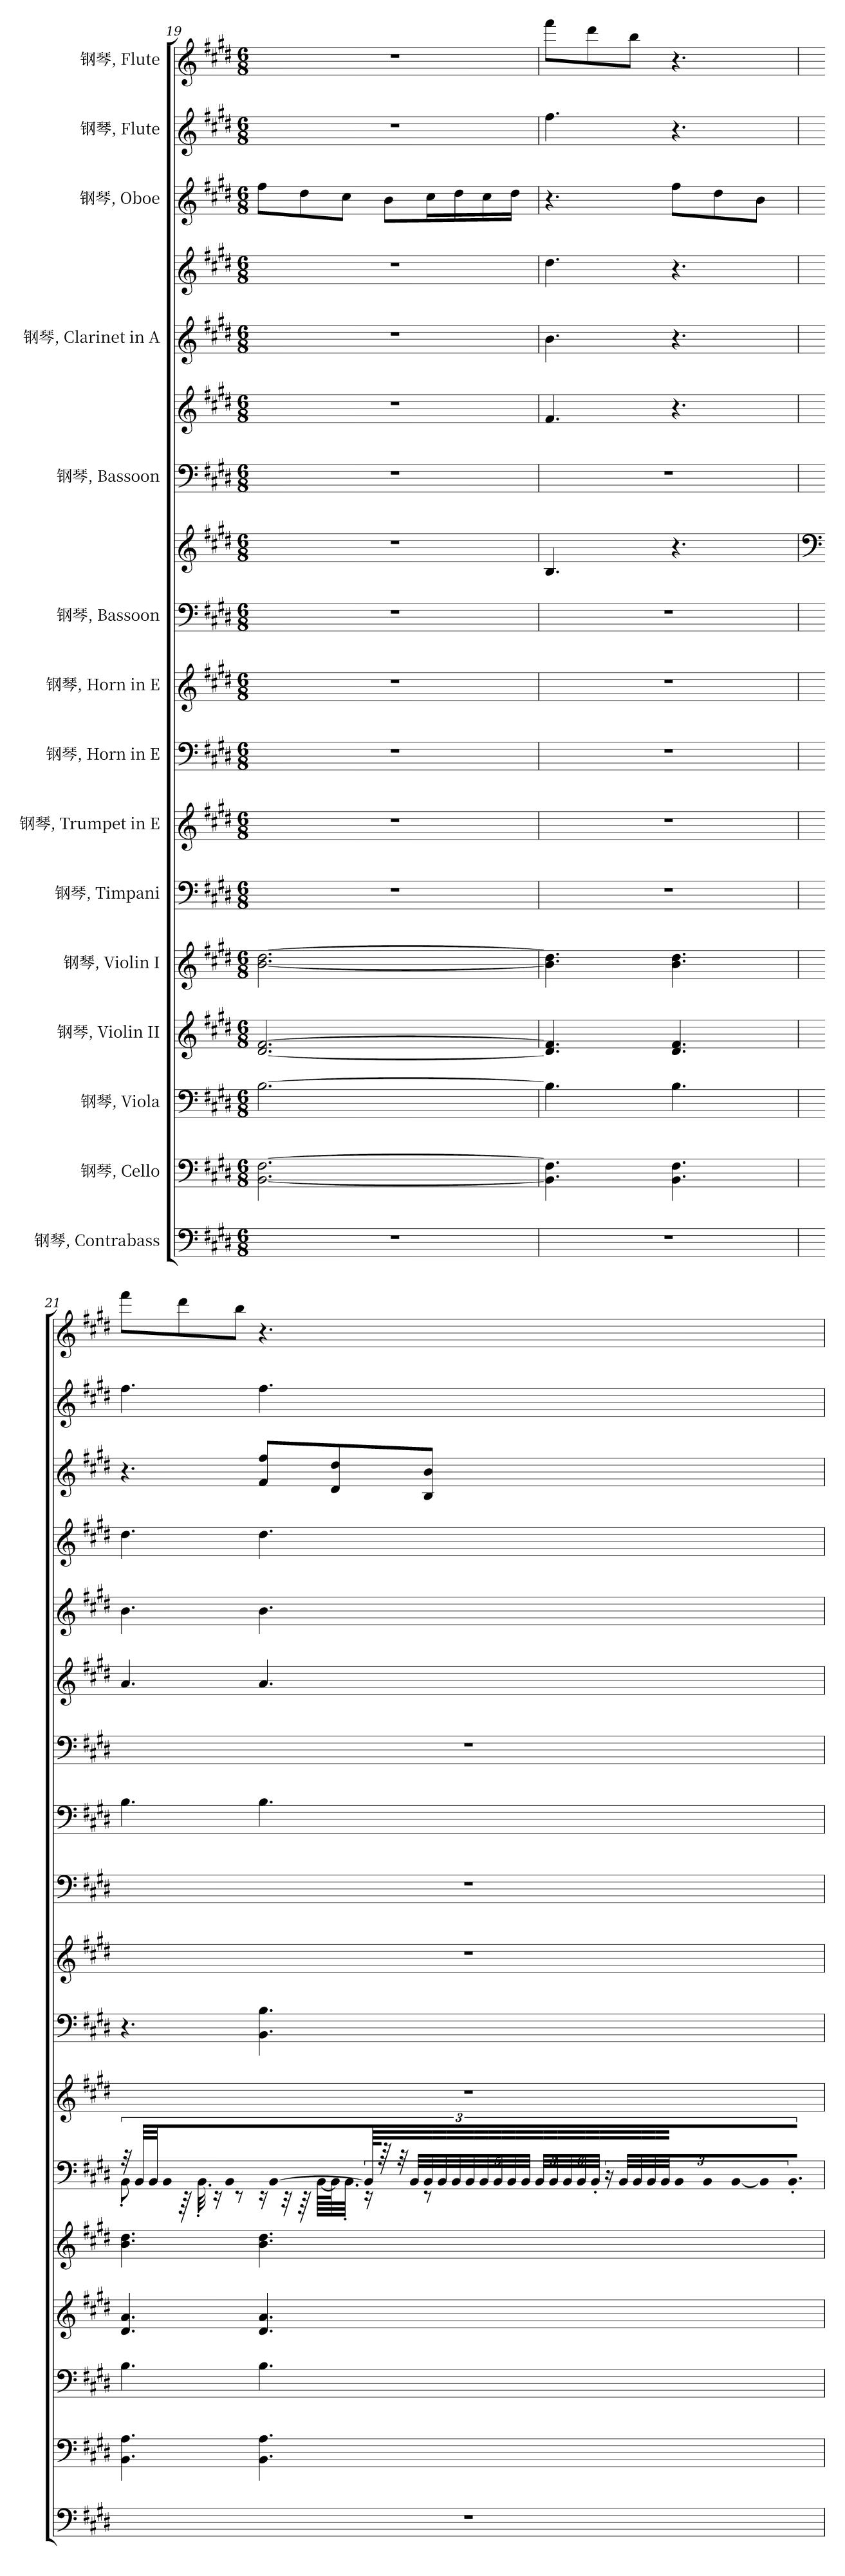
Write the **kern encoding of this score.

**kern	**kern	**kern	**kern	**kern	**kern	**kern	**kern	**kern	**kern	**kern	**kern	**kern	**kern	**kern	**kern	**kern	**kern
*part15	*part14	*part13	*part12	*part11	*part10	*part9	*part8	*part7	*part6	*part6	*part5	*part5	*part4	*part4	*part3	*part2	*part1
*staff18	*staff17	*staff16	*staff15	*staff14	*staff13	*staff12	*staff11	*staff10	*staff9	*staff8	*staff7	*staff6	*staff5	*staff4	*staff3	*staff2	*staff1
*I"钢琴, Contrabass	*I"钢琴, Cello	*I"钢琴, Viola	*I"钢琴, Violin II	*I"钢琴, Violin I	*I"钢琴, Timpani	*I"钢琴, Trumpet in E	*I"钢琴, Horn in E	*I"钢琴, Horn in E	*I"钢琴, Bassoon	*	*I"钢琴, Bassoon	*	*I"钢琴, Clarinet in A	*	*I"钢琴, Oboe	*I"钢琴, Flute	*I"钢琴, Flute
*clefF4	*clefF4	*clefF4	*clefG2	*clefG2	*clefF4	*clefG2	*clefF4	*clefG2	*clefF4	*clefG2	*clefF4	*clefG2	*clefG2	*clefG2	*clefG2	*clefG2	*clefG2
*k[f#c#g#d#]	*k[f#c#g#d#]	*k[f#c#g#d#]	*k[f#c#g#d#]	*k[f#c#g#d#]	*k[f#c#g#d#]	*k[f#c#g#d#]	*k[f#c#g#d#]	*k[f#c#g#d#]	*k[f#c#g#d#]	*k[f#c#g#d#]	*k[f#c#g#d#]	*k[f#c#g#d#]	*k[f#c#g#d#]	*k[f#c#g#d#]	*k[f#c#g#d#]	*k[f#c#g#d#]	*k[f#c#g#d#]
*M6/8	*M6/8	*M6/8	*M6/8	*M6/8	*M6/8	*M6/8	*M6/8	*M6/8	*M6/8	*M6/8	*M6/8	*M6/8	*M6/8	*M6/8	*M6/8	*M6/8	*M6/8
=19	=19	=19	=19	=19	=19	=19	=19	=19	=19	=19	=19	=19	=19	=19	=19	=19	=19
2.r	[2.BB\ [2.F#\	[2.B\	[2.d#/ [2.f#/	[2.b\ [2.dd#\	2.r	2.r	2.r	2.r	2.r	2.r	2.r	2.r	2.r	2.r	8ff#\L	2.r	2.r
.	.	.	.	.	.	.	.	.	.	.	.	.	.	.	8dd#\	.	.
.	.	.	.	.	.	.	.	.	.	.	.	.	.	.	8cc#\J	.	.
.	.	.	.	.	.	.	.	.	.	.	.	.	.	.	8b\L	.	.
.	.	.	.	.	.	.	.	.	.	.	.	.	.	.	16cc#\L	.	.
.	.	.	.	.	.	.	.	.	.	.	.	.	.	.	16dd#\	.	.
.	.	.	.	.	.	.	.	.	.	.	.	.	.	.	16cc#\	.	.
.	.	.	.	.	.	.	.	.	.	.	.	.	.	.	16dd#\JJ	.	.
!!LO:PB:g=z
=20	=20	=20	=20	=20	=20	=20	=20	=20	=20	=20	=20	=20	=20	=20	=20	=20	=20
2.r	4.BB\] 4.F#\]	4.B\]	4.d#/] 4.f#/]	4.b\] 4.dd#\]	2.r	2.r	2.r	2.r	2.r	4.B/	2.r	4.f#/	4.b\	4.dd#\	4.r	4.ff#\	8fff#\L
.	.	.	.	.	.	.	.	.	.	.	.	.	.	.	.	.	8ddd#\
.	.	.	.	.	.	.	.	.	.	.	.	.	.	.	.	.	8bb\J
.	4.BB\ 4.F#\	4.B\	4.d#/ 4.f#/	4.b\ 4.dd#\	.	.	.	.	.	4.r	.	4.r	4.r	4.r	8ff#\L	4.r	4.r
.	.	.	.	.	.	.	.	.	.	.	.	.	.	.	8dd#\	.	.
.	.	.	.	.	.	.	.	.	.	.	.	.	.	.	8b\J	.	.
!!LO:PB:g=z
=21	=21	=21	=21	=21	=21	=21	=21	=21	=21	=21	=21	=21	=21	=21	=21	=21	=21
*	*	*	*	*	*	*	*	*	*	*clefF4	*	*	*	*	*	*	*
*	*	*	*	*	*^	*	*	*	*	*	*	*	*	*	*	*	*
2.r	4.BB\ 4.A\	4.B\	4.d#/ 4.a/	4.b\ 4.dd#\	48r	8BB'\	2.r	4.r	2.r	2.r	4.B\	2.r	4.a/	4.b\	4.dd#\	4.r	4.ff#\	8fff#\L
.	.	.	.	.	48BB/LLL	.	.	.	.	.	.	.	.	.	.	.	.	.
.	.	.	.	.	48BB/	.	.	.	.	.	.	.	.	.	.	.	.	.
.	.	.	.	.	32BB/	.	.	.	.	.	.	.	.	.	.	.	.	.
.	.	.	.	.	64BB/L	.	.	.	.	.	.	.	.	.	.	.	.	.
.	.	.	.	.	[64BB/	.	.	.	.	.	.	.	.	.	.	.	.	.
.	.	.	.	.	96BB/JJJJ]	64r	.	.	.	.	.	.	.	.	.	.	.	8ddd#\
.	.	.	.	.	96r	.	.	.	.	.	.	.	.	.	.	.	.	.
.	.	.	.	.	.	32.BB'\	.	.	.	.	.	.	.	.	.	.	.	.
.	.	.	.	.	48r	.	.	.	.	.	.	.	.	.	.	.	.	.
.	.	.	.	.	48BB/LLL	.	.	.	.	.	.	.	.	.	.	.	.	.
*	*	*	*	*	*Xbrackettup	*	*	*	*	*	*	*	*	*	*	*	*	*
.	.	.	.	.	48BB/	16r	.	.	.	.	.	.	.	.	.	.	.	.
.	.	.	.	.	48BB/	.	.	.	.	.	.	.	.	.	.	.	.	.
.	.	.	.	.	48BB/	.	.	.	.	.	.	.	.	.	.	.	.	.
.	.	.	.	.	40BB/	8r	.	.	.	.	.	.	.	.	.	.	.	8bb\J
.	.	.	.	.	40BB/	.	.	.	.	.	.	.	.	.	.	.	.	.
.	.	.	.	.	40BB/	.	.	.	.	.	.	.	.	.	.	.	.	.
.	.	.	.	.	40BB/	.	.	.	.	.	.	.	.	.	.	.	.	.
.	.	.	.	.	40BB/JJJ	.	.	.	.	.	.	.	.	.	.	.	.	.
.	4.BB\ 4.A\	4.B\	4.d#/ 4.a/	4.b\ 4.dd#\	48BB/LLL	16r	.	4.BB\ 4.B\	.	.	4.B\	.	4.a/	4.b\	4.dd#\	8f#/ 8ff#/L	4.ff#\	4.r
.	.	.	.	.	48BB/	.	.	.	.	.	.	.	.	.	.	.	.	.
.	.	.	.	.	48BB/	.	.	.	.	.	.	.	.	.	.	.	.	.
.	.	.	.	.	32BB/	32r	.	.	.	.	.	.	.	.	.	.	.	.
.	.	.	.	.	32BB'/JJJ	64r	.	.	.	.	.	.	.	.	.	.	.	.
.	.	.	.	.	.	[64BB\LLLL	.	.	.	.	.	.	.	.	.	.	.	.
*	*	*	*	*	*brackettup	*	*	*	*	*	*	*	*	*	*	*	*	*
.	.	.	.	.	24r	64BB\J]	.	.	.	.	.	.	.	.	.	8d#/ 8dd#/	.	.
.	.	.	.	.	.	32.BB'\JJJ	.	.	.	.	.	.	.	.	.	.	.	.
.	.	.	.	.	48BB/LLL	.	.	.	.	.	.	.	.	.	.	.	.	.
*	*	*	*	*	*Xbrackettup	*	*	*	*	*	*	*	*	*	*	*	*	*
.	.	.	.	.	48BB/	16r	.	.	.	.	.	.	.	.	.	.	.	.
.	.	.	.	.	48BB/	.	.	.	.	.	.	.	.	.	.	.	.	.
.	.	.	.	.	48BB/	.	.	.	.	.	.	.	.	.	.	.	.	.
.	.	.	.	.	32BB/	8r	.	.	.	.	.	.	.	.	.	8B/ 8b/J	.	.
.	.	.	.	.	64BB/L	.	.	.	.	.	.	.	.	.	.	.	.	.
.	.	.	.	.	[64BB/	.	.	.	.	.	.	.	.	.	.	.	.	.
.	.	.	.	.	64BB/J]	.	.	.	.	.	.	.	.	.	.	.	.	.
.	.	.	.	.	32.BB'/JJJ	.	.	.	.	.	.	.	.	.	.	.	.	.
*	*	*	*	*	*v	*v	*	*	*	*	*	*	*	*	*	*	*	*
=	=	=	=	=	=	=	=	=	=	=	=	=	=	=	=	=	=
*-	*-	*-	*-	*-	*-	*-	*-	*-	*-	*-	*-	*-	*-	*-	*-	*-	*-
